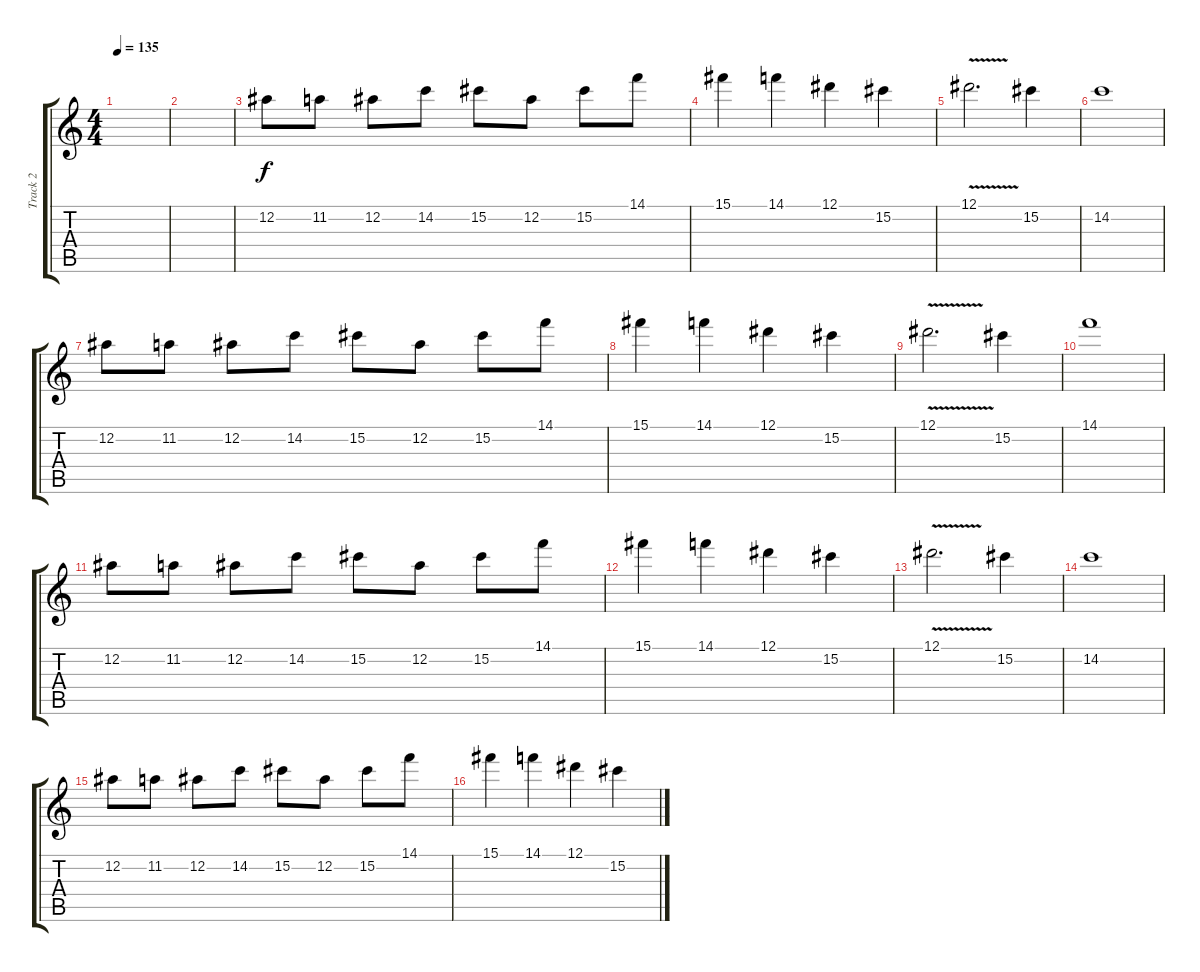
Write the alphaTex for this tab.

\track ("Track 2" "Track 2") {instrument acousticguitarsteel}
\staff {score tabs}
\tuning (Eb4 Bb3 Gb3 Db3 Ab2 Eb2) {hide}
\ts (4 4)
\tempo 135
\clef g2
\ks c
|
|
12.2.8{instrument sopranosax} 11.2.8 12.2.8 14.2.8 15.2.8 12.2.8 15.2.8 14.1.8 |
15.1.4 14.1.4 12.1.4 15.2.4 |
12.1{v}.2{d} 15.2.4 |
14.2.1 |
12.2.8 11.2.8 12.2.8 14.2.8 15.2.8 12.2.8 15.2.8 14.1.8 |
15.1.4 14.1.4 12.1.4 15.2.4 |
12.1{v}.2{d} 15.2.4 |
14.1.1 |
12.2.8 11.2.8 12.2.8 14.2.8 15.2.8 12.2.8 15.2.8 14.1.8 |
15.1.4 14.1.4 12.1.4 15.2.4 |
12.1{v}.2{d} 15.2.4 |
14.2.1 |
12.2.8 11.2.8 12.2.8 14.2.8 15.2.8 12.2.8 15.2.8 14.1.8 |
15.1.4 14.1.4 12.1.4 15.2.4
